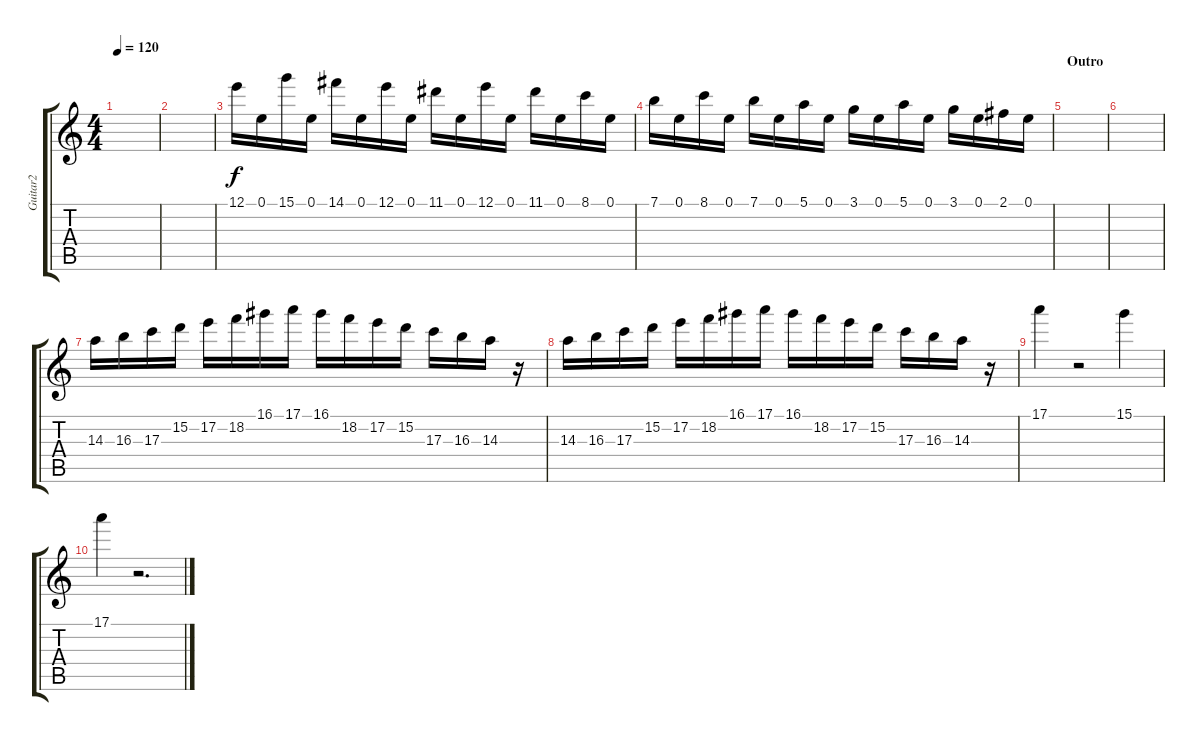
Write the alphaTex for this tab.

\track ("Guitar2" "Guitar2") {instrument distortionguitar}
\staff {score tabs}
\tuning (E4 B3 G3 D3 A2 E2) {hide}
\ts (4 4)
\tempo 120
\clef g2
\ks c
|
|
12.1.16 0.1.16 15.1.16 0.1.16 14.1.16 0.1.16 12.1.16 0.1.16 11.1.16 0.1.16 12.1.16 0.1.16 11.1.16 0.1.16 8.1.16 0.1.16 |
7.1.16 0.1.16 8.1.16 0.1.16 7.1.16 0.1.16 5.1.16 0.1.16 3.1.16 0.1.16 5.1.16 0.1.16 3.1.16 0.1.16 2.1.16 0.1.16 |
\section ("" "Outro")
|
|
14.3.16 16.3.16 17.3.16 15.2.16 17.2.16 18.2.16 16.1.16 17.1.16 16.1.16 18.2.16 17.2.16 15.2.16 17.3.16 16.3.16 14.3.16 r.16 |
14.3.16 16.3.16 17.3.16 15.2.16 17.2.16 18.2.16 16.1.16 17.1.16 16.1.16 18.2.16 17.2.16 15.2.16 17.3.16 16.3.16 14.3.16 r.16 |
17.1.4 r.2 15.1.4 |
17.1.4 r.2{d}
